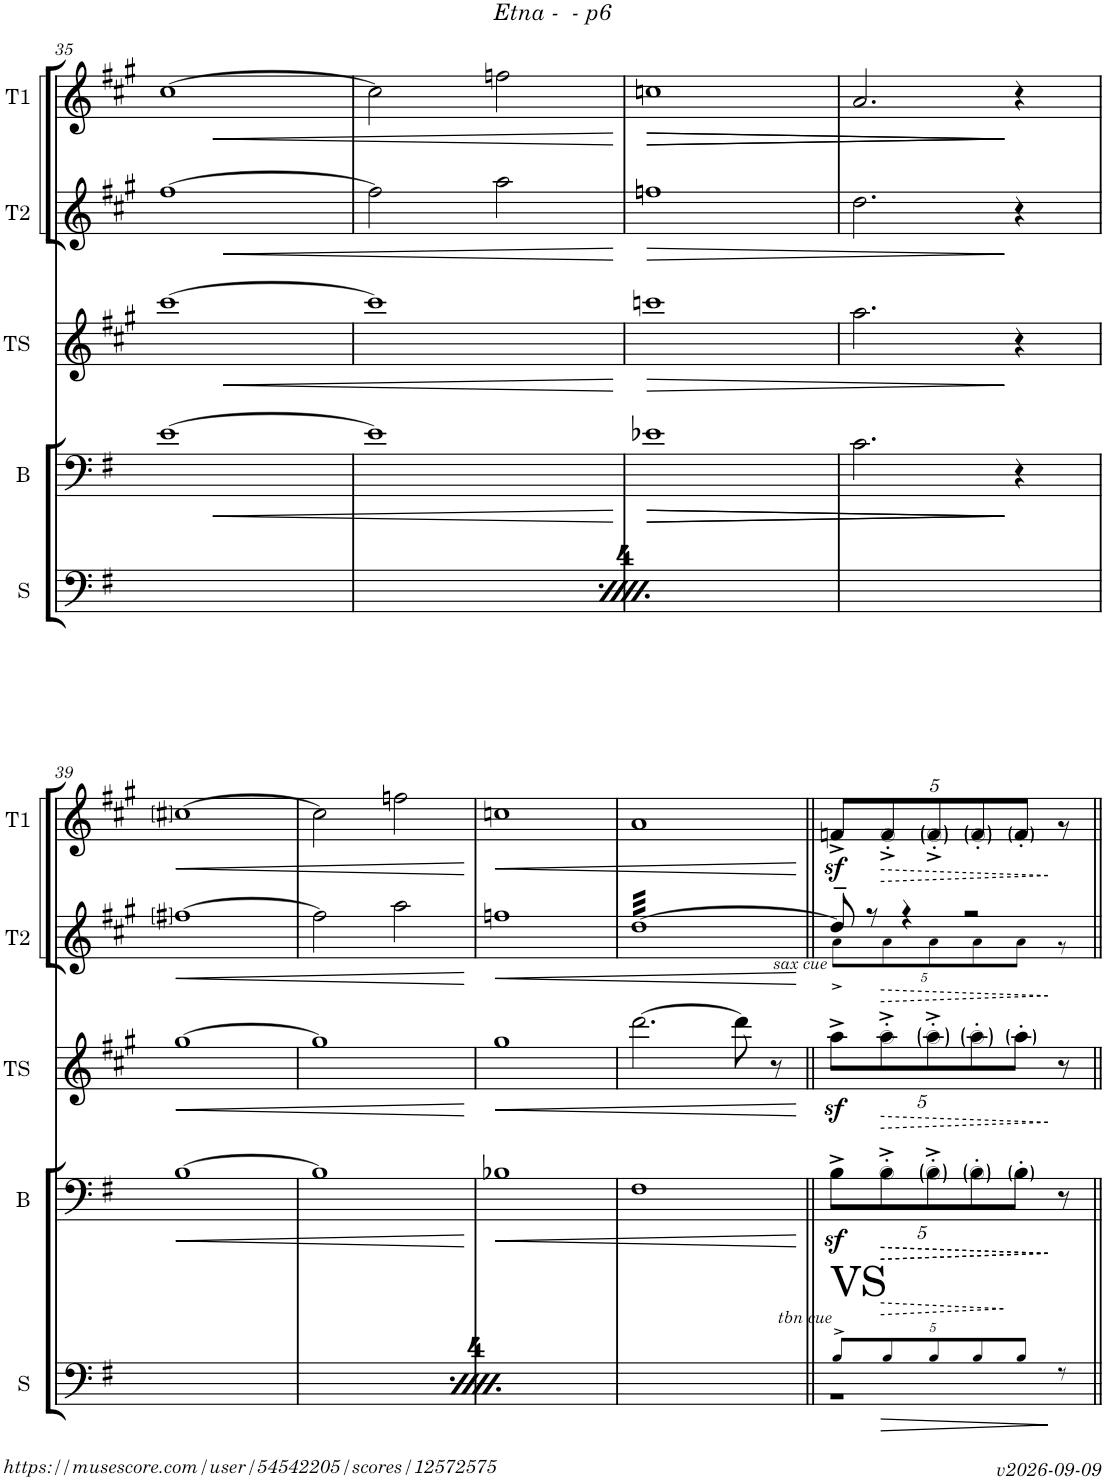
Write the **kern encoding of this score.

**kern	**dynam	**kern	**dynam	**kern	**dynam	**kern	**dynam	**kern	**dynam
*part5	*part5	*part4	*part4	*part3	*part3	*part2	*part2	*part1	*part1
*staff5	*staff5	*staff4	*staff4	*staff3	*staff3	*staff2	*staff2	*staff1	*staff1
*I"Sousa	*	*I"Trombone	*	*I"Tenor Sax	*	*I"Trumpet 2	*	*I"Trumpet 1	*
*I'S	*	*	*	*I'TS	*	*I'T2	*	*I'T1	*
!!LO:PB:g=z
*clefF4	*	*clefF4	*	*clefG2	*	*clefG2	*	*clefG2	*
*	*	*	*	*Trd8c14	*	*Trd1c2	*	*Trd1c2	*
*k[f#]	*	*k[f#]	*	*k[f#c#g#]	*	*k[f#c#g#]	*	*k[f#c#g#]	*
*M4/4	*	*M4/4	*	*M4/4	*	*M4/4	*	*M4/4	*
=35	=35	=35	=35	=35	=35	=35	=35	=35	=35
!	!	!	!LO:HP:b	!	!LO:HP:b	!	!LO:HP:b	!	!LO:HP:b
6EE/	.	[1e	<	[1ccc#	<	[1ff#	<	[1cc#	<
6EE/	.	.	.	.	.	.	.	.	.
6EE/	.	.	.	.	.	.	.	.	.
8EE'/	.	.	.	.	.	.	.	.	.
8r	.	.	.	.	.	.	.	.	.
4r	.	.	.	.	.	.	.	.	.
=36	=36	=36	=36	=36	=36	=36	=36	=36	=36
6EE/	.	1e]	.	1ccc#]	.	2ff#\]	.	2cc#\]	.
6EE/	.	.	.	.	.	.	.	.	.
6EE/	.	.	.	.	.	.	.	.	.
8EE'/	.	.	.	.	.	2aa\	.	2ffn\	.
8r	.	.	.	.	.	.	.	.	.
4r	.	.	.	.	.	.	.	.	.
.	.	.	[	.	[	.	[	.	[
=37	=37	=37	=37	=37	=37	=37	=37	=37	=37
!	!	!	!LO:HP:b	!	!LO:HP:b	!	!LO:HP:b	!	!LO:HP:b
6GG/	.	1e-X	>	1cccn	>	1ffn	>	1ccn	>
6GG/	.	.	.	.	.	.	.	.	.
6GG/	.	.	.	.	.	.	.	.	.
8GG'/	.	.	.	.	.	.	.	.	.
8r	.	.	.	.	.	.	.	.	.
4r	.	.	.	.	.	.	.	.	.
=38	=38	=38	=38	=38	=38	=38	=38	=38	=38
!	!	!	!LO:HP:b	!	!	!	!	!	!LO:HP:b
6FF#/	.	2.c\	>	2.aa\	.	2.dd\	.	2.a/	>
6FF#/	.	.	.	.	.	.	.	.	.
6FF#/	.	.	.	.	.	.	.	.	.
8FF#'/	.	.	.	.	.	.	.	.	.
8r	.	.	.	.	.	.	.	.	.
4DD#X'~/	.	4r	] ]	4r	]	4r	]	4r	] ]
!!LO:LB:g=z
=39	=39	=39	=39	=39	=39	=39	=39	=39	=39
!	!	!	!LO:HP:b	!	!LO:HP:b	!	!LO:HP:b	!	!LO:HP:b
6EE/	.	[1B	<	[1gg#	<	[1ff#j	<	[1cc#j	<
6EE/	.	.	.	.	.	.	.	.	.
6EE/	.	.	.	.	.	.	.	.	.
8EE'/	.	.	.	.	.	.	.	.	.
8r	.	.	.	.	.	.	.	.	.
4r	.	.	.	.	.	.	.	.	.
=40	=40	=40	=40	=40	=40	=40	=40	=40	=40
6EE/	.	1B]	.	1gg#]	.	2ff#\]	.	2cc#\]	.
6EE/	.	.	.	.	.	.	.	.	.
6EE/	.	.	.	.	.	.	.	.	.
8EE'/	.	.	.	.	.	2aa\	.	2ffn\	.
8r	.	.	.	.	.	.	.	.	.
4r	.	.	.	.	.	.	.	.	.
.	.	.	[	.	[	.	[	.	[
=41	=41	=41	=41	=41	=41	=41	=41	=41	=41
!	!	!	!LO:HP:b	!	!LO:HP:b	!	!LO:HP:b	!	!LO:HP:b
6GG/	.	1B-X	<	1gg#	<	1ffn	<	1ccn	<
6GG/	.	.	.	.	.	.	.	.	.
6GG/	.	.	.	.	.	.	.	.	.
8GG'/	.	.	.	.	.	.	.	.	.
8r	.	.	.	.	.	.	.	.	.
4r	.	.	.	.	.	.	.	.	.
=42	=42	=42	=42	=42	=42	=42	=42	=42	=42
*	*	*	*	*	*	*tremolo	*	*	*
6FF#/	.	1F#	.	[2.ddd\	.	[32ddLLL	.	1a	.
.	.	.	.	.	.	32dd	.	.	.
.	.	.	.	.	.	32dd	.	.	.
.	.	.	.	.	.	32dd	.	.	.
.	.	.	.	.	.	32dd	.	.	.
.	.	.	.	.	.	32dd	.	.	.
6FF#/	.	.	.	.	.	.	.	.	.
.	.	.	.	.	.	32dd	.	.	.
.	.	.	.	.	.	32dd	.	.	.
.	.	.	.	.	.	32dd	.	.	.
.	.	.	.	.	.	32dd	.	.	.
.	.	.	.	.	.	32dd	.	.	.
6FF#/	.	.	.	.	.	.	.	.	.
.	.	.	.	.	.	32dd	.	.	.
.	.	.	.	.	.	32dd	.	.	.
.	.	.	.	.	.	32dd	.	.	.
.	.	.	.	.	.	32dd	.	.	.
.	.	.	.	.	.	32dd	.	.	.
8FF#'/	.	.	.	.	.	32dd	.	.	.
.	.	.	.	.	.	32dd	.	.	.
.	.	.	.	.	.	32dd	.	.	.
.	.	.	.	.	.	32dd	.	.	.
8r	.	.	.	.	.	32dd	.	.	.
.	.	.	.	.	.	32dd	.	.	.
.	.	.	.	.	.	32dd	.	.	.
.	.	.	.	.	.	32dd	.	.	.
4DD#X'~/	.	.	.	8ddd\]	.	32dd	.	.	.
.	.	.	.	.	.	32dd	.	.	.
.	.	.	.	.	.	32dd	.	.	.
.	.	.	.	.	.	32dd	.	.	.
.	.	.	.	8r	.	32dd	.	.	.
.	.	.	.	.	.	32dd	.	.	.
.	.	.	.	.	.	32dd	.	.	.
.	.	.	.	.	.	32ddJJJ	.	.	.
*	*	*	*	*	*	*Xtremolo	*	*	*
.	.	.	[	.	[	.	[	.	[
=43||	=43||	=43||	=43||	=43||	=43||	=43||	=43||	=43||	=43||
*	*	*	*	*	*	*^	*	*	*
*Xbrackettup	*	*Xbrackettup	*	*Xbrackettup	*	*	*Xbrackettup	*	*Xbrackettup	*
*^	*	*	*	*	*	*	*	*	*	*
!	!	!	!	!	!	!	!LO:TX:b:i:t=sax cue	!	!	!	!
!LO:TX:a:i:t=tbn cue	!	!	!	!	!	!	!	!	!	!	!
!LO:TX:a:t=VS	!	!	!	!	!	!	!	!	!	!	!
40%7B^/L	1r	.	40%7Bz<^\L	.	40%7aaz<^\L	.	8dd~/]	40%7a^>\L	.	40%7fnz<^/L	.
.	.	.	.	.	.	.	8r	.	.	.	.
!	!	!LO:HP:b	!	!LO:HP:b	!	!LO:HP:b	!	!	!LO:HP:b	!	!LO:HP:b
40%7B/	.	>	40%7B'^\	>	40%7aa'^\	>	.	40%7a\	>	40%7f'^/	>
.	.	.	.	.	.	.	4r	.	.	.	.
!	!	!LO:HP:b	!	!LO:HP:b	!	!	!	!	!	!	!
40%7B/	.	>	40%7B'^\	>	40%7aa'^\	.	.	40%7a\	.	40%7f'^/	.
.	.	.	.	.	.	.	2r	.	.	.	.
40%7B/	.	.	40%7B'\	.	40%7aa'\	.	.	40%7a\	.	40%7f'/	.
40%7B/J	.	]	40%7B'\J	.	40%7aa'\J	.	.	40%7a\J	.	40%7f'/J	.
8r	.	]	8r	] ]	8r	]	.	8r	]	8rg	]
*v	*v	*	*	*	*	*	*v	*v	*	*	*
=||	=||	=||	=||	=||	=||	=||	=||	=||	=||
*-	*-	*-	*-	*-	*-	*-	*-	*-	*-
